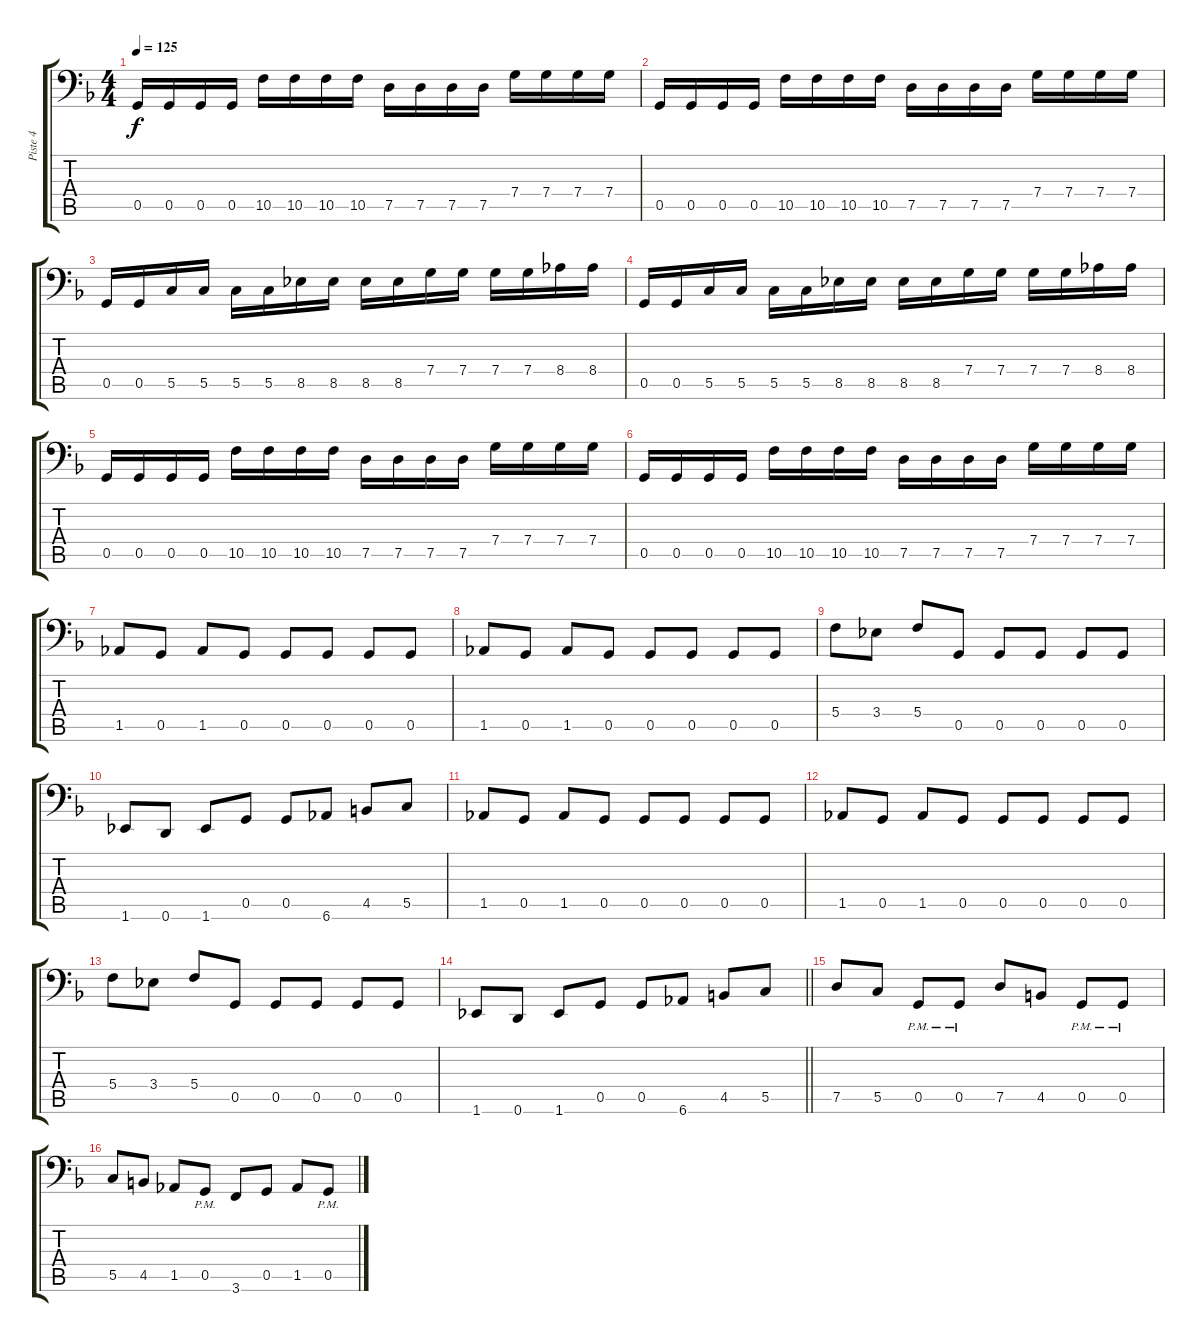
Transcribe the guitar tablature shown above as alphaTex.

\track ("Piste 4" "Piste 4") {instrument electricbassfinger}
\staff {score tabs}
\tuning (D3 A2 F2 C2 G1 D1) {hide}
\ts (4 4)
\tempo 125
\clef f4
\ks dminor
0.5.16{dy f} 0.5.16 0.5.16 0.5.16 10.5.16 10.5.16 10.5.16 10.5.16 7.5.16 7.5.16 7.5.16 7.5.16 7.4.16 7.4.16 7.4.16 7.4.16 |
0.5.16 0.5.16 0.5.16 0.5.16 10.5.16 10.5.16 10.5.16 10.5.16 7.5.16 7.5.16 7.5.16 7.5.16 7.4.16 7.4.16 7.4.16 7.4.16 |
0.5.16 0.5.16 5.5.16 5.5.16 5.5.16 5.5.16 8.5.16 8.5.16 8.5.16 8.5.16 7.4.16 7.4.16 7.4.16 7.4.16 8.4.16 8.4.16 |
0.5.16 0.5.16 5.5.16 5.5.16 5.5.16 5.5.16 8.5.16 8.5.16 8.5.16 8.5.16 7.4.16 7.4.16 7.4.16 7.4.16 8.4.16 8.4.16 |
0.5.16 0.5.16 0.5.16 0.5.16 10.5.16 10.5.16 10.5.16 10.5.16 7.5.16 7.5.16 7.5.16 7.5.16 7.4.16 7.4.16 7.4.16 7.4.16 |
0.5.16 0.5.16 0.5.16 0.5.16 10.5.16 10.5.16 10.5.16 10.5.16 7.5.16 7.5.16 7.5.16 7.5.16 7.4.16 7.4.16 7.4.16 7.4.16 |
1.5.8 0.5.8 1.5.8 0.5.8 0.5.8 0.5.8 0.5.8 0.5.8 |
1.5.8 0.5.8 1.5.8 0.5.8 0.5.8 0.5.8 0.5.8 0.5.8 |
5.4.8 3.4.8 5.4.8 0.5.8 0.5.8 0.5.8 0.5.8 0.5.8 |
1.6.8 0.6.8 1.6.8 0.5.8 0.5.8 6.6.8 4.5.8 5.5.8 |
1.5.8 0.5.8 1.5.8 0.5.8 0.5.8 0.5.8 0.5.8 0.5.8 |
1.5.8 0.5.8 1.5.8 0.5.8 0.5.8 0.5.8 0.5.8 0.5.8 |
5.4.8 3.4.8 5.4.8 0.5.8 0.5.8 0.5.8 0.5.8 0.5.8 |
\barLineRight lightlight
1.6.8 0.6.8 1.6.8 0.5.8 0.5.8 6.6.8 4.5.8 5.5.8 |
7.5.8 5.5.8 0.5{pm}.8 0.5{pm}.8 7.5.8 4.5.8 0.5{pm}.8 0.5{pm}.8 |
5.5.8 4.5.8 1.5.8 0.5{pm}.8 3.6.8 0.5.8 1.5.8 0.5{pm}.8
